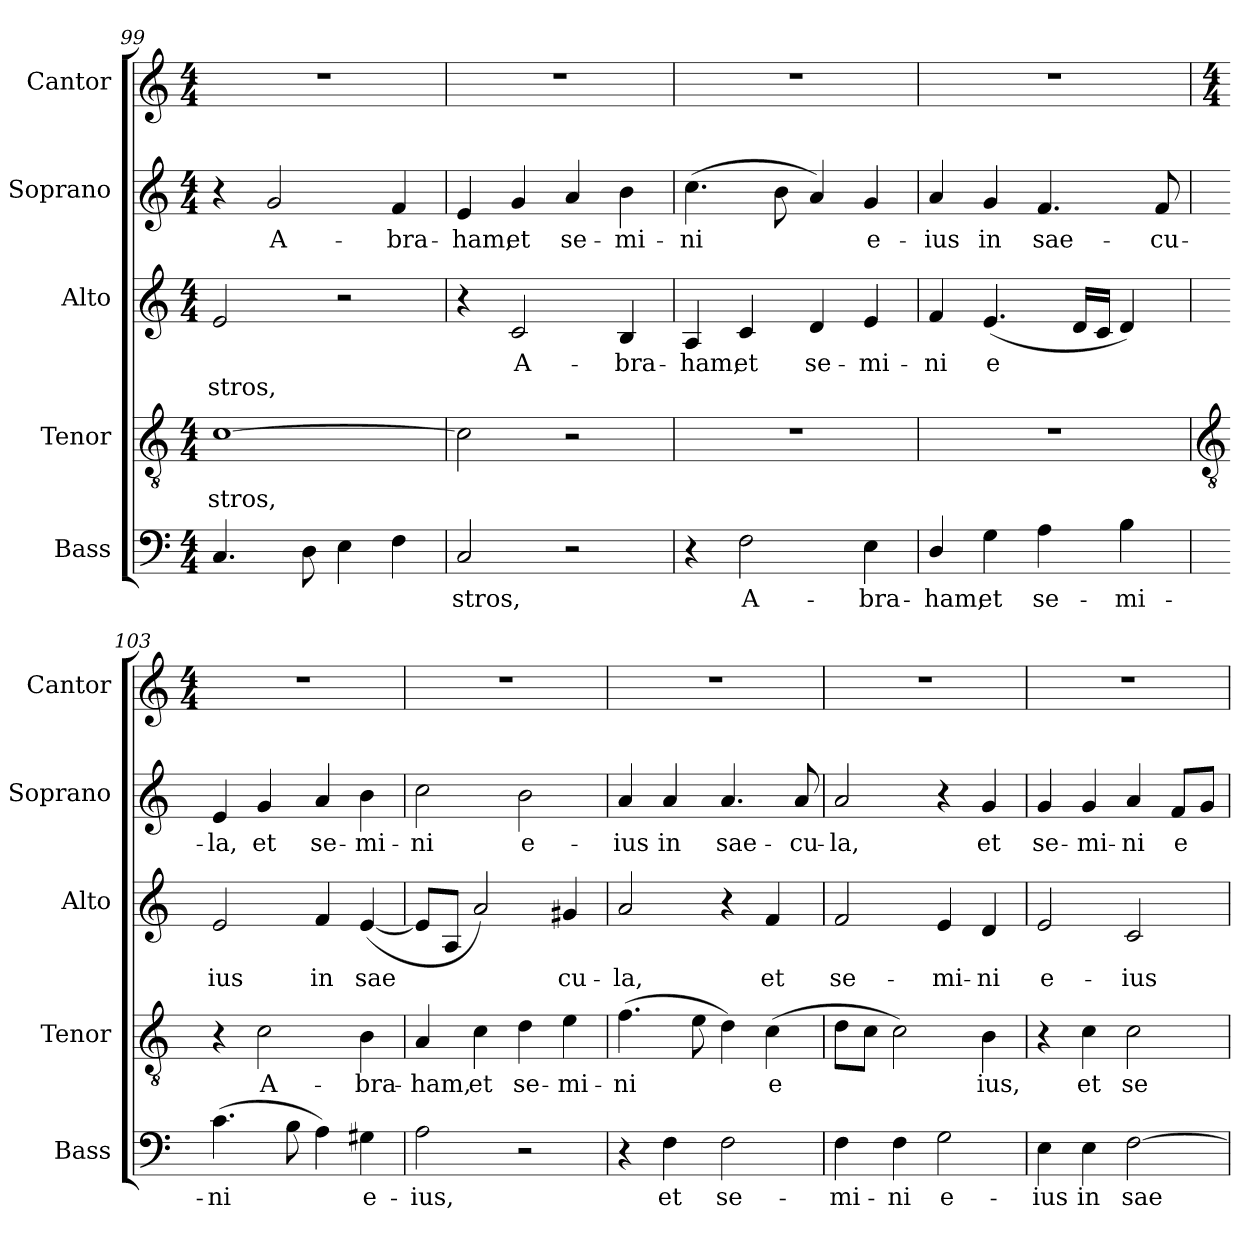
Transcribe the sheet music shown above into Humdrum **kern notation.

**kern	**text	**kern	**text	**kern	**text	**text	**kern	**text	**kern
*part5	*part5	*part4	*part4	*part3	*part3	*part3	*part2	*part2	*part1
*staff5	*staff5	*staff4	*staff4	*staff3	*staff3	*staff3	*staff2	*staff2	*staff1
*I"Bass	*	*I"Tenor	*	*I"Alto	*	*	*I"Soprano	*	*I"Cantor
*I'Bass	*	*I'Tenor	*	*I'Alto	*	*	*I'Soprano	*	*I'Cantor
*clefF4	*	*clefGv2	*	*clefG2	*	*	*clefG2	*	*clefG2
*k[]	*	*k[]	*	*k[]	*	*	*k[]	*	*k[]
*C:	*	*C:	*	*C:	*	*	*C:	*	*C:
*M4/4	*	*M4/4	*	*M4/4	*	*	*M4/4	*	*M4/4
=99	=99	=99	=99	=99	=99	=99	=99	=99	=99
!	!	!	!LO:LY:b	!	!	!LO:LY:b	!	!	!
4.C	.	[1c	stros,	2e	.	stros,	4r	.	1r
!	!	!	!	!	!	!	!	!LO:LY:b	!
.	.	.	.	.	.	.	2g	A-	.
8D	.	.	.	.	.	.	.	.	.
4E	.	.	.	2r	.	.	.	.	.
!	!	!	!	!	!	!	!	!LO:LY:b	!
4F	.	.	.	.	.	.	4f	-bra-	.
=100	=100	=100	=100	=100	=100	=100	=100	=100	=100
!	!LO:LY:b	!	!	!	!	!	!	!LO:LY:b	!
2C	stros,	2c]	.	4r	.	.	4e	-ham,	1r
!	!	!	!	!	!LO:LY:b	!	!	!LO:LY:b	!
.	.	.	.	2c	A-	.	4g	et	.
!	!	!	!	!	!	!	!	!LO:LY:b	!
2r	.	2r	.	.	.	.	4a	se-	.
!	!	!	!	!	!LO:LY:b	!	!	!LO:LY:b	!
.	.	.	.	4B	-bra-	.	4b	-mi-	.
=101	=101	=101	=101	=101	=101	=101	=101	=101	=101
!	!	!	!	!	!LO:LY:b	!	!	!LO:LY:b	!
4r	.	1r	.	4A	-ham,	.	(>4.cc	-ni	1r
!	!LO:LY:b	!	!	!	!LO:LY:b	!	!	!	!
2F	A-	.	.	4c	et	.	.	.	.
.	.	.	.	.	.	.	8b	.	.
!	!	!	!	!	!LO:LY:b	!	!	!	!
.	.	.	.	4d	se-	.	4a)	.	.
!	!LO:LY:b	!	!	!	!LO:LY:b	!	!	!LO:LY:b	!
4E	-bra-	.	.	4e	-mi-	.	4g	e-	.
=102	=102	=102	=102	=102	=102	=102	=102	=102	=102
!	!LO:LY:b	!	!	!	!LO:LY:b	!	!	!LO:LY:b	!
4D/	-ham,	1r	.	4f	-ni	.	4a	-ius	1r
!	!LO:LY:b	!	!	!	!LO:LY:b	!	!	!LO:LY:b	!
4G	et	.	.	(<4.e	e	.	4g	in	.
!	!LO:LY:b	!	!	!	!	!	!	!LO:LY:b	!
4A	se-	.	.	.	.	.	4.f	sae-	.
.	.	.	.	16dLL	.	.	.	.	.
.	.	.	.	16cJJ	.	.	.	.	.
!	!LO:LY:b	!	!	!	!	!	!	!	!
4B	-mi-	.	.	4d)	.	.	.	.	.
!	!	!	!	!	!	!	!	!LO:LY:b	!
.	.	.	.	.	.	.	8f	-cu-	.
!!LO:LB:g=z
=103	=103	=103	=103	=103	=103	=103	=103	=103	=103
*	*	*clefGv2	*	*	*	*	*	*	*
*	*	*	*	*	*	*	*	*	*M4/4
!	!LO:LY:b	!	!	!	!LO:LY:b	!	!	!LO:LY:b	!
(>4.c	-ni	4r	.	2e	ius	.	4e	-la,	1r
!	!	!	!LO:LY:b	!	!	!	!	!LO:LY:b	!
.	.	2c	A-	.	.	.	4g	et	.
8B	.	.	.	.	.	.	.	.	.
!	!	!	!	!	!LO:LY:b	!	!	!LO:LY:b	!
4A)	.	.	.	4f	in	.	4a	se-	.
!	!LO:LY:b	!	!LO:LY:b	!	!LO:LY:b	!	!	!LO:LY:b	!
4G#	e-	4B	-bra-	(<[4e	sae	.	4b	-mi-	.
=104	=104	=104	=104	=104	=104	=104	=104	=104	=104
!	!LO:LY:b	!	!LO:LY:b	!	!	!	!	!LO:LY:b	!
2A	-ius,	4A	-ham,	8eL]	.	.	2cc	-ni	1r
.	.	.	.	8AJ	.	.	.	.	.
!	!	!	!LO:LY:b	!	!	!	!	!	!
.	.	4c	et	2a)	.	.	.	.	.
!	!	!	!LO:LY:b	!	!	!	!	!LO:LY:b	!
2r	.	4d	se-	.	.	.	2b	e-	.
!	!	!	!LO:LY:b	!	!LO:LY:b	!	!	!	!
.	.	4e	-mi-	4g#	cu-	.	.	.	.
=105	=105	=105	=105	=105	=105	=105	=105	=105	=105
!	!	!	!LO:LY:b	!	!LO:LY:b	!	!	!LO:LY:b	!
4r	.	(>4.f	-ni	2a	-la,	.	4a	-ius	1r
!	!LO:LY:b	!	!	!	!	!	!	!LO:LY:b	!
4F	et	.	.	.	.	.	4a	in	.
.	.	8e	.	.	.	.	.	.	.
!	!LO:LY:b	!	!	!	!	!	!	!LO:LY:b	!
2F	se-	4d)	.	4r	.	.	4.a	sae-	.
!	!	!	!LO:LY:b	!	!LO:LY:b	!	!	!	!
.	.	(>4c	e	4f	et	.	.	.	.
!	!	!	!	!	!	!	!	!LO:LY:b	!
.	.	.	.	.	.	.	8a	-cu-	.
=106	=106	=106	=106	=106	=106	=106	=106	=106	=106
!	!LO:LY:b	!	!	!	!LO:LY:b	!	!	!LO:LY:b	!
4F	-mi-	8dL	.	2f	se-	.	2a	-la,	1r
.	.	8cJ	.	.	.	.	.	.	.
!	!LO:LY:b	!	!	!	!	!	!	!	!
4F	-ni	2c)	.	.	.	.	.	.	.
!	!LO:LY:b	!	!	!	!LO:LY:b	!	!	!	!
2G	e-	.	.	4e	-mi-	.	4r	.	.
!	!	!	!LO:LY:b	!	!LO:LY:b	!	!	!LO:LY:b	!
.	.	4B	ius,	4d	-ni	.	4g	et	.
=107	=107	=107	=107	=107	=107	=107	=107	=107	=107
!	!LO:LY:b	!	!	!	!LO:LY:b	!	!	!LO:LY:b	!
4E	-ius	4r	.	2e	e-	.	4g	se-	1r
!	!LO:LY:b	!	!LO:LY:b	!	!	!	!	!LO:LY:b	!
4E	in	4c	et	.	.	.	4g	-mi-	.
!	!LO:LY:b	!	!LO:LY:b	!	!LO:LY:b	!	!	!LO:LY:b	!
[2F	sae	2c	se-	2c	-ius	.	4a	-ni	.
!	!	!	!	!	!	!	!	!LO:LY:b	!
.	.	.	.	.	.	.	8fL	e	.
.	.	.	.	.	.	.	8gJ	.	.
=	=	=	=	=	=	=	=	=	=
*-	*-	*-	*-	*-	*-	*-	*-	*-	*-
